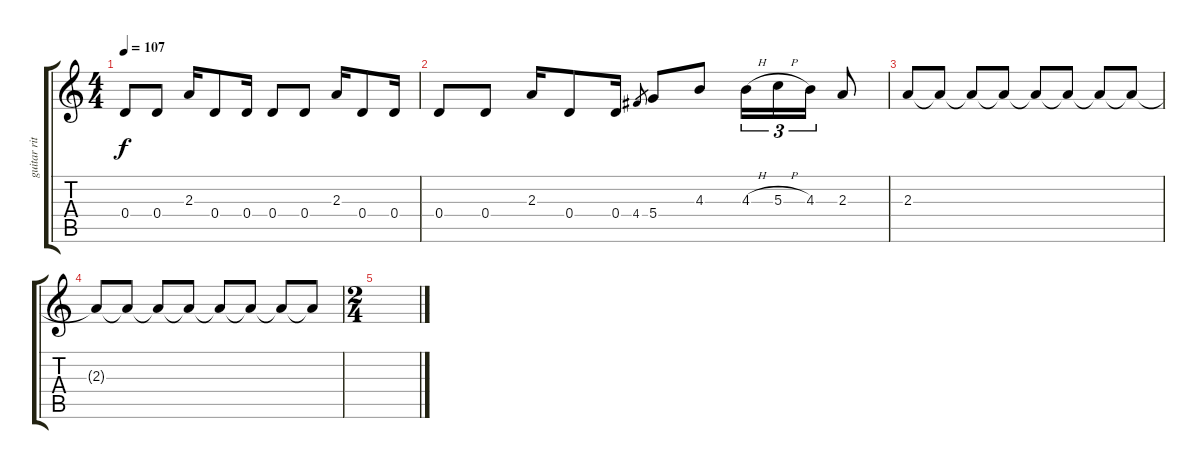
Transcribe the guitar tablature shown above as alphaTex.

\track ("guitar ritm" "guitar rit") {instrument electricguitarjazz}
\staff {score tabs}
\tuning (E4 B3 G3 D3 A2 E2) {hide}
\ts (4 4)
\tempo 107
\clef g2
\ks c
0.4.8{dy f} 0.4.8 2.3.16 0.4.8 0.4.16 0.4.8 0.4.8 2.3.16 0.4.8 0.4.16 |
0.4.8 0.4.8 2.3.16 0.4.8 0.4.16 4.4.8{gr} 5.4.8 4.3.8 4.3{h}.16{tu (3 2)} 5.3{h}.16{tu (3 2)} 4.3.16{tu (3 2)} 2.3.8 |
2.3.8 2.3{t}.8 2.3{t}.8 2.3{t}.8 2.3{t}.8 2.3{t}.8 2.3{t}.8 2.3{t}.8 |
2.3{t}.8 2.3{t}.8 2.3{t}.8 2.3{t}.8 2.3{t}.8 2.3{t}.8 2.3{t}.8 2.3{t}.8 |
\ts (2 4)
